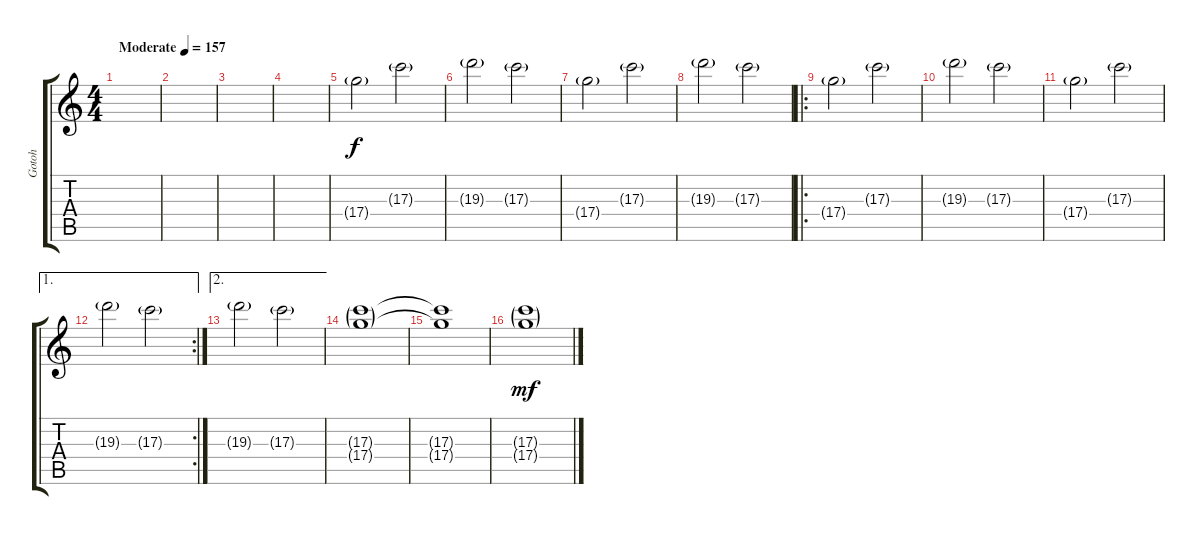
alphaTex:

\track ("Gotoh" "Gotoh") {instrument electricguitarjazz}
\staff {score tabs}
\tuning (E4 B3 G3 D3 A2 E2) {hide}
\ts (4 4)
\tempo (157 "Moderate")
\clef g2
\ks c
|
|
|
|
17.4{g}.2 17.3{g}.2 |
19.3{g}.2 17.3{g}.2 |
17.4{g}.2 17.3{g}.2 |
19.3{g}.2 17.3{g}.2 |
\ro
17.4{g}.2 17.3{g}.2 |
19.3{g}.2 17.3{g}.2 |
17.4{g}.2 17.3{g}.2 |
\ae 1
\rc 2
19.3{g}.2 17.3{g}.2 |
\ae 2
19.3{g}.2 17.3{g}.2 |
(17.3{g} 17.4{g}).1 |
(17.3{t} 17.4{t}).1{dy f} |
(17.3{g} 17.4{g}).1{dy mf}
